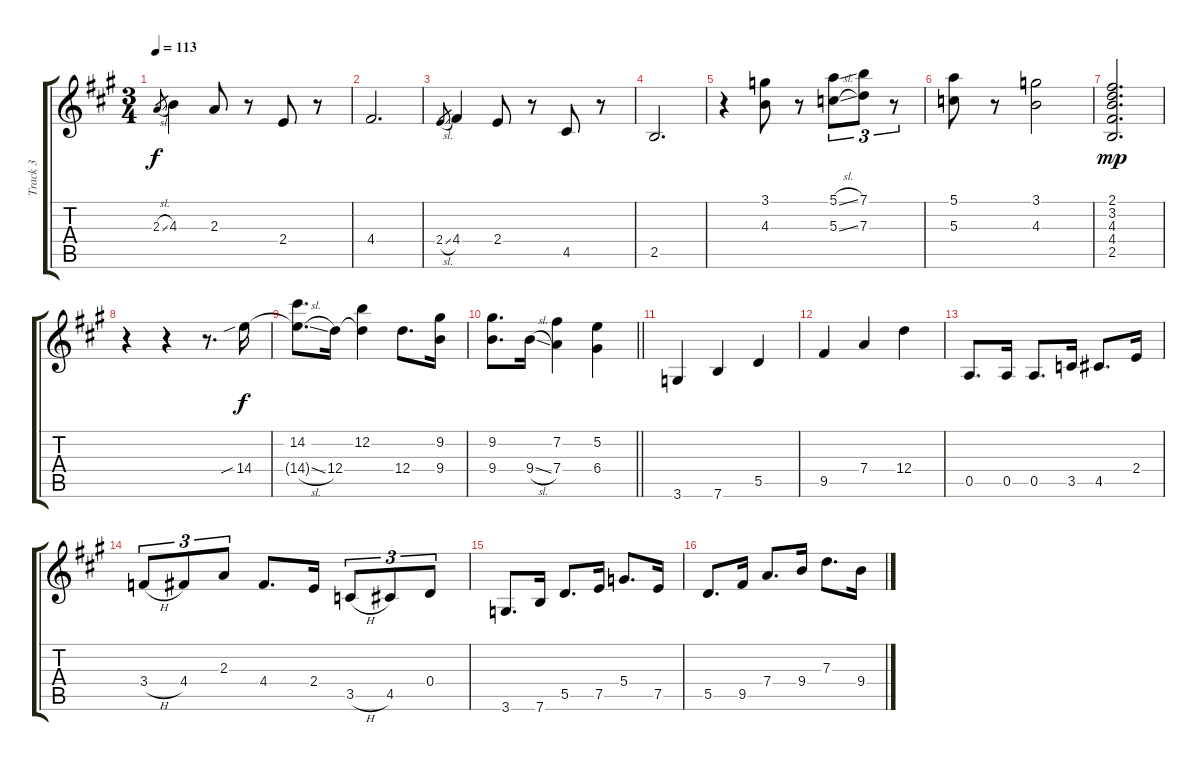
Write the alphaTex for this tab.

\track ("Track 3" "Track 3") {instrument electricguitarclean}
\staff {score tabs}
\tuning (E4 B3 G3 D3 A2 E2) {hide}
\ts (3 4)
\tempo 113
\clef g2
\ks a
2.3{sl}.8{gr dy f} 4.3.4 2.3.8 r.8 2.4.8 r.8 |
4.4.2{d} |
2.4{sl}.8{gr} 4.4.4 2.4.8 r.8 4.5.8 r.8 |
2.5.2{d} |
r.4 (3.1 4.3).8 r.8 (5.1{sl} 5.3{sl}).8{tu (3 2)} (7.1 7.3).8{tu (3 2)} r.8{tu (3 2)} |
(5.1 5.3).8 r.8 (3.1 4.3).2 |
(2.1 3.2 4.3 4.4 2.5).2{d dy mp} |
r.4 r.4 r.8{d} 14.4{sib}.16{dy f} |
(14.2 14.4{sl t}).8{d} 12.4.16 (12.2 12.4{t}).4 12.4.8{d} (9.2 9.4).16 |
\barLineRight lightlight
(9.2 9.4).8{d} 9.4{sl}.16 (7.2 7.4).4 (5.2 6.4).4 |
3.6.4 7.6.4 5.5.4 |
9.5.4 7.4.4 12.4.4 |
0.5.8{d} 0.5.16 0.5.8{d} 3.5.16 4.5.8{d} 2.4.16 |
3.4{h}.8{tu (3 2)} 4.4.8{tu (3 2)} 2.3.8{tu (3 2)} 4.4.8{d} 2.4.16 3.5{h}.8{tu (3 2)} 4.5.8{tu (3 2)} 0.4.8{tu (3 2)} |
3.6.8{d} 7.6.16 5.5.8{d} 7.5.16 5.4.8{d} 7.5.16 |
5.5.8{d} 9.5.16 7.4.8{d} 9.4.16 7.3.8{d} 9.4.16
